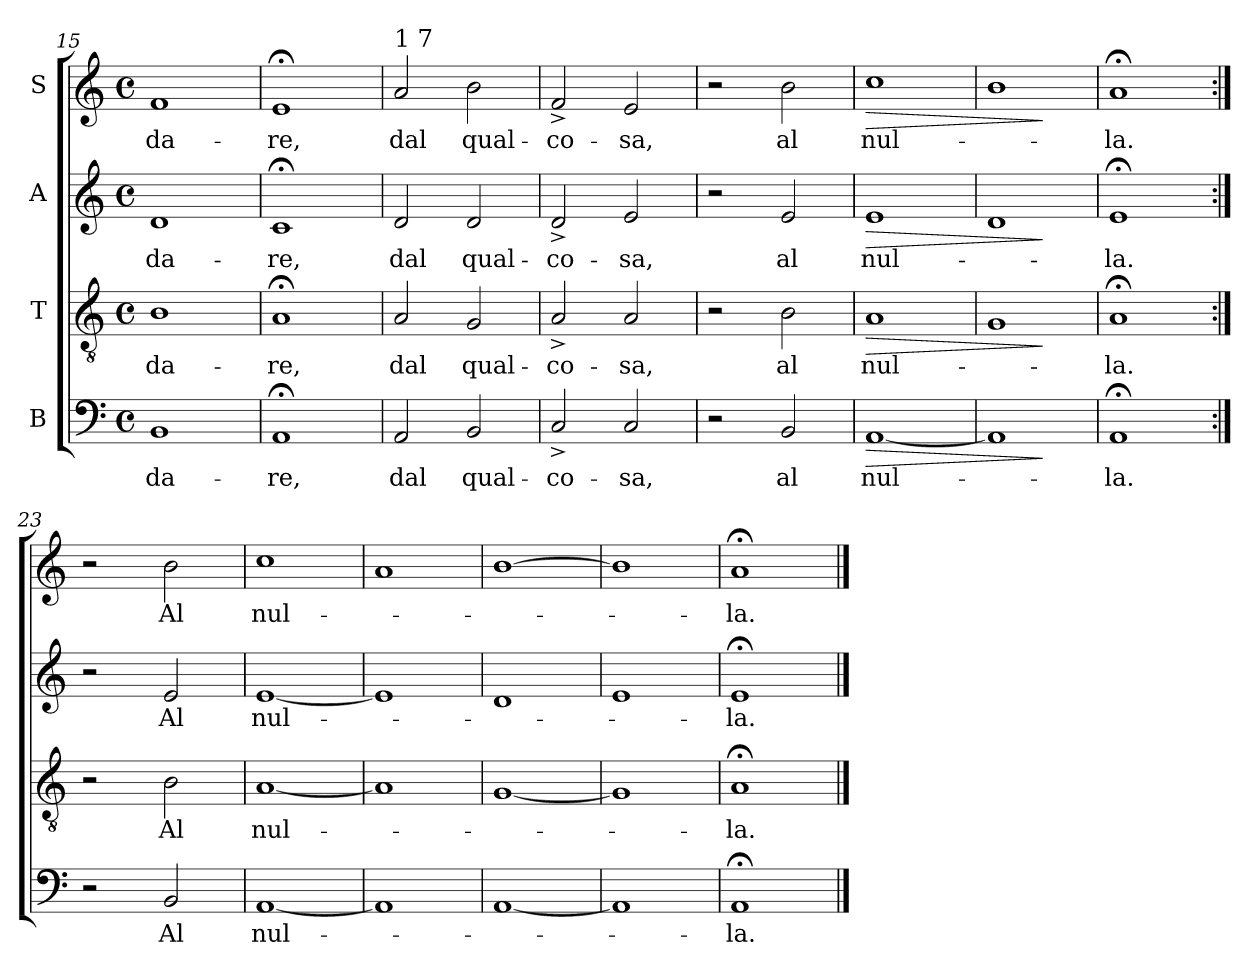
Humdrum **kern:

**kern	**text	**dynam	**kern	**text	**dynam	**kern	**text	**dynam	**kern	**text	**dynam
*part4	*part4	*part4	*part3	*part3	*part3	*part2	*part2	*part2	*part1	*part1	*part1
*staff4	*staff4	*staff4	*staff3	*staff3	*staff3	*staff2	*staff2	*staff2	*staff1	*staff1	*staff1
*I"B	*	*	*I"T	*	*	*I"A	*	*	*I"S	*	*
*clefF4	*	*	*clefGv2	*	*	*clefG2	*	*	*clefG2	*	*
*k[]	*	*	*k[]	*	*	*k[]	*	*	*k[]	*	*
*C:	*	*	*C:	*	*	*C:	*	*	*C:	*	*
*M4/4	*	*	*M4/4	*	*	*M4/4	*	*	*M4/4	*	*
*met(c)	*	*	*met(c)	*	*	*met(c)	*	*	*met(c)	*	*
=15	=15	=15	=15	=15	=15	=15	=15	=15	=15	=15	=15
!	!LO:LY:b	!	!	!LO:LY:b	!	!	!LO:LY:b	!	!	!LO:LY:b	!
1BB	-da-	.	1B	-da-	.	1d	-da-	.	1f	-da-	.
=16	=16	=16	=16	=16	=16	=16	=16	=16	=16	=16	=16
!	!LO:LY:b	!	!	!LO:LY:b	!	!	!LO:LY:b	!	!	!LO:LY:b	!
1AA;	-re,	.	1A;	-re,	.	1c;	-re,	.	1e;	-re,	.
!!LO:LB:g=z
=17	=17	=17	=17	=17	=17	=17	=17	=17	=17	=17	=17
!	!	!	!	!	!	!	!	!	!LO:TX:a:t=1 7	!	!
!	!LO:LY:b	!	!	!LO:LY:b	!	!	!LO:LY:b	!	!	!LO:LY:b	!
2AA/	dal	.	2A/	dal	.	2d/	dal	.	2a/	dal	.
!	!LO:LY:b	!	!	!LO:LY:b	!	!	!LO:LY:b	!	!	!LO:LY:b	!
2BB/	qual-	.	2G/	qual-	.	2d/	qual-	.	2b\	qual-	.
=18	=18	=18	=18	=18	=18	=18	=18	=18	=18	=18	=18
!	!LO:LY:b	!	!	!LO:LY:b	!	!	!LO:LY:b	!	!	!LO:LY:b	!
2C^</	-co-	.	2A^</	-co-	.	2d^</	-co-	.	2f^</	-co-	.
!	!LO:LY:b	!	!	!LO:LY:b	!	!	!LO:LY:b	!	!	!LO:LY:b	!
2C/	-sa,	.	2A/	-sa,	.	2e/	-sa,	.	2e/	-sa,	.
=19	=19	=19	=19	=19	=19	=19	=19	=19	=19	=19	=19
2r	.	.	2r	.	.	2r	.	.	2r	.	.
!	!LO:LY:b	!	!	!LO:LY:b	!	!	!LO:LY:b	!	!	!LO:LY:b	!
2BB/	al	.	2B\	al	.	2e/	al	.	2b\	al	.
=20	=20	=20	=20	=20	=20	=20	=20	=20	=20	=20	=20
!	!LO:LY:b	!LO:HP:b	!	!LO:LY:b	!LO:HP:b	!	!LO:LY:b	!LO:HP:b	!	!LO:LY:b	!LO:HP:b
[<1AA	nul-	>	1A	nul-	>	1e	nul-	>	1cc	nul-	>
=21	=21	=21	=21	=21	=21	=21	=21	=21	=21	=21	=21
1AA]	.	.	1G	.	.	1d	.	.	1b	.	.
.	.	]	.	.	]	.	.	]	.	.	]
=22	=22	=22	=22	=22	=22	=22	=22	=22	=22	=22	=22
!	!LO:LY:b	!	!	!LO:LY:b	!	!	!LO:LY:b	!	!	!LO:LY:b	!
1AA;	-la.	.	1A;	-la.	.	1e;	-la.	.	1a;	-la.	.
=23:|!	=23:|!	=23:|!	=23:|!	=23:|!	=23:|!	=23:|!	=23:|!	=23:|!	=23:|!	=23:|!	=23:|!
*	*	*	*^	*	*	*	*	*	*^	*	*
2r	.	.	2r	4...ryy	.	.	2r	.	.	2r	4...ryy	.	.
.	.	.	.	2ryy	.	.	.	.	.	.	2ryy	.	.
!	!LO:LY:b	!	!	!	!LO:LY:b	!	!	!LO:LY:b	!	!	!	!LO:LY:b	!
2BB/	Al	.	2B\	.	Al	.	2e/	Al	.	2b\	.	Al	.
.	.	.	.	32ryy	.	.	.	.	.	.	32ryy	.	.
=24	=24	=24	=24	=24	=24	=24	=24	=24	=24	=24	=24	=24	=24
!	!LO:LY:b	!	!	!	!LO:LY:b	!	!	!LO:LY:b	!	!	!	!LO:LY:b	!
*	*	*	*v	*v	*	*	*	*	*	*v	*v	*	*
[<1AA	nul-	.	[<1A	nul-	.	[<1e	nul-	.	1cc	nul-	.
=25	=25	=25	=25	=25	=25	=25	=25	=25	=25	=25	=25
1AA]	.	.	1A]	.	.	1e]	.	.	1a	.	.
=26	=26	=26	=26	=26	=26	=26	=26	=26	=26	=26	=26
[<1AA	.	.	[<1G	.	.	1d	.	.	[>1b	.	.
=27	=27	=27	=27	=27	=27	=27	=27	=27	=27	=27	=27
1AA]	.	.	1G]	.	.	1e	.	.	1b]	.	.
=28	=28	=28	=28	=28	=28	=28	=28	=28	=28	=28	=28
!	!LO:LY:b	!	!	!LO:LY:b	!	!	!LO:LY:b	!	!	!LO:LY:b	!
1AA;	-la.	.	1A;	-la.	.	1e;	-la.	.	1a;	-la.	.
==	==	==	==	==	==	==	==	==	==	==	==
*-	*-	*-	*-	*-	*-	*-	*-	*-	*-	*-	*-
